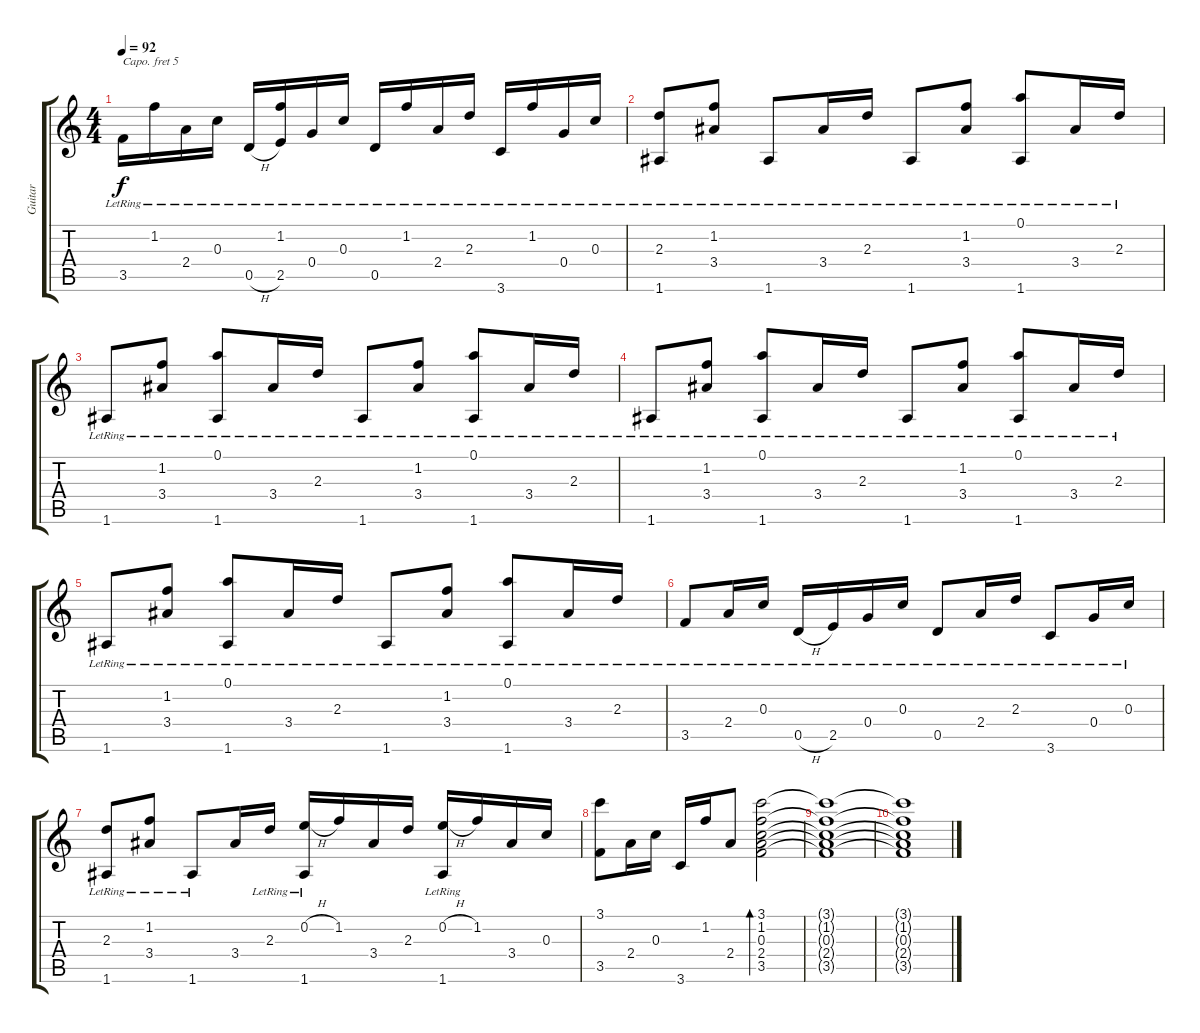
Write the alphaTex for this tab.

\track ("Guitar" "Guitar") {instrument electricguitarjazz}
\staff {score tabs}
\capo 5
\tuning (E4 B3 G3 D3 A2 E2) {hide}
\ts (4 4)
\tempo 92
\clef g2
\ks c
3.5{lr}.16{dy f} 1.2{lr}.16 2.4{lr}.16 0.3{lr}.16 0.5{h lr}.16 (1.2{lr} 2.5{lr}).16 0.4{lr}.16 0.3{lr}.16 0.5{lr}.16 1.2{lr}.16 2.4{lr}.16 2.3{lr}.16 3.6{lr}.16 1.2{lr}.16 0.4{lr}.16 0.3{lr}.16 |
(2.3{lr} 1.6{lr}).8 (1.2{lr} 3.4{lr}).8 1.6{lr}.8 3.4{lr}.16 2.3{lr}.16 1.6{lr}.8 (1.2{lr} 3.4{lr}).8 (0.1{lr} 1.6{lr}).8 3.4{lr}.16 2.3{lr}.16 |
1.6{lr}.8 (1.2{lr} 3.4{lr}).8 (0.1{lr} 1.6{lr}).8 3.4{lr}.16 2.3{lr}.16 1.6{lr}.8 (1.2{lr} 3.4{lr}).8 (0.1{lr} 1.6{lr}).8 3.4{lr}.16 2.3{lr}.16 |
1.6{lr}.8 (1.2{lr} 3.4{lr}).8 (0.1{lr} 1.6{lr}).8 3.4{lr}.16 2.3{lr}.16 1.6{lr}.8 (1.2{lr} 3.4{lr}).8 (0.1{lr} 1.6{lr}).8 3.4{lr}.16 2.3{lr}.16 |
1.6{lr}.8 (1.2{lr} 3.4{lr}).8 (0.1{lr} 1.6{lr}).8 3.4{lr}.16 2.3{lr}.16 1.6{lr}.8 (1.2{lr} 3.4{lr}).8 (0.1{lr} 1.6{lr}).8 3.4{lr}.16 2.3{lr}.16 |
3.5{lr}.8 2.4{lr}.16 0.3{lr}.16 0.5{h lr}.16 2.5{lr}.16 0.4{lr}.16 0.3{lr}.16 0.5{lr}.8 2.4{lr}.16 2.3{lr}.16 3.6{lr}.8 0.4{lr}.16 0.3{lr}.16 |
(2.3{lr} 1.6{lr}).8 (1.2{lr} 3.4{lr}).8 1.6{lr}.8 3.4.16 2.3{lr}.16 (0.2{h} 1.6{lr}).16 1.2.16 3.4.16 2.3.16 (0.2{h} 1.6{lr}).16 1.2.16 3.4.16 0.3.16 |
(3.1 3.5).8 2.4.16 0.3.16 3.6.16 1.2.16 2.4.8 (3.1 1.2 0.3 2.4 3.5).2{bd 120} |
(3.1{t} 1.2{t} 0.3{t} 2.4{t} 3.5{t}).1 |
(3.1{t} 1.2{t} 0.3{t} 2.4{t} 3.5{t}).1
